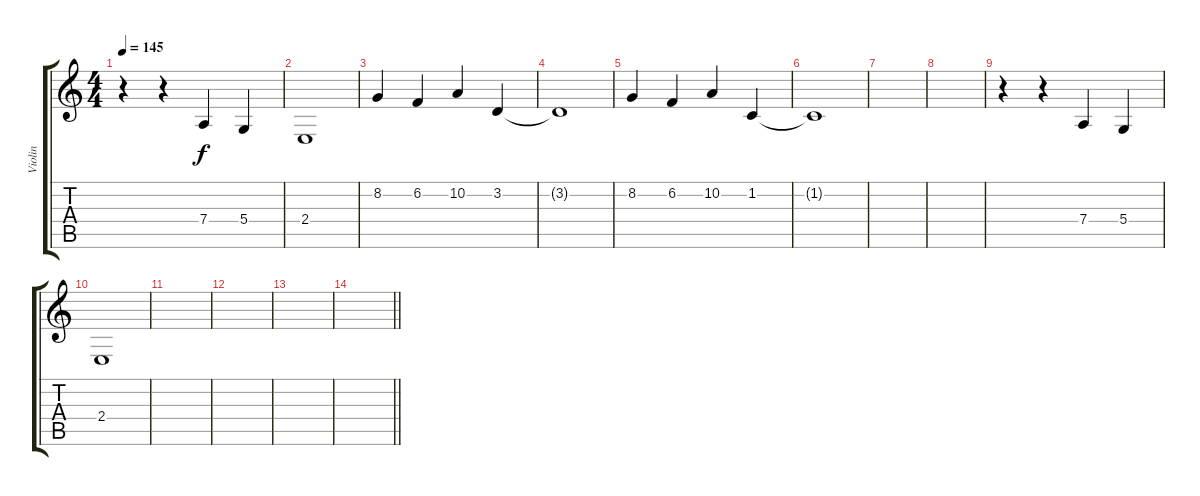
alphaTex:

\track ("Violin" "Violin") {instrument violin}
\staff {score tabs}
\tuning (E4 B3 G3 D3 A2 D2) {hide}
\ts (4 4)
\tempo 145
\clef g2
\ks c
r.4{dy f} r.4 7.4.4 5.4.4 |
2.4.1 |
8.2.4 6.2.4 10.2.4 3.2.4 |
3.2{t}.1 |
8.2.4 6.2.4 10.2.4 1.2.4 |
1.2{t}.1 |
|
|
r.4 r.4 7.4.4 5.4.4 |
2.4.1 |
|
|
|
\barLineRight lightlight
